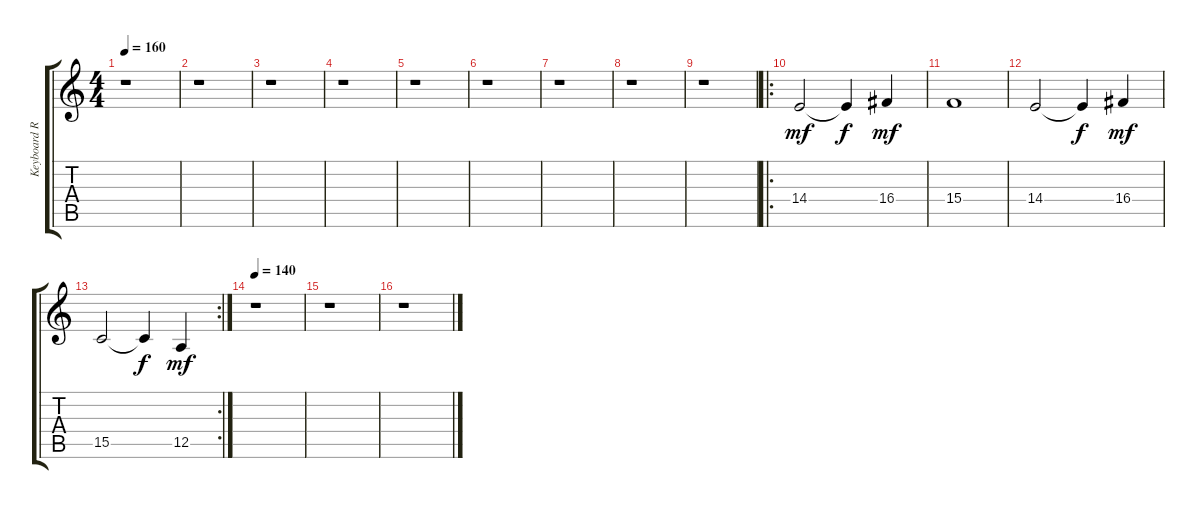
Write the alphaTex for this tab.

\track ("Keyboard Rythem" "Keyboard R") {instrument stringensemble2}
\staff {score tabs}
\tuning (E4 B3 G3 D3 A2 E2) {hide}
\ts (4 4)
\tempo 160
\clef g2
\ks c
r.1{dy f} |
r.1 |
r.1 |
r.1 |
r.1 |
r.1 |
r.1 |
r.1 |
r.1 |
\ro
14.4.2{dy mf volume 16} 14.4{t}.4{dy f} 16.4.4{dy mf} |
15.4.1 |
14.4.2 14.4{t}.4{dy f} 16.4.4{dy mf} |
\rc 2
15.5.2 15.5{t}.4{dy f} 12.5.4{dy mf} |
\tempo 140
r.1 |
r.1 |
r.1
